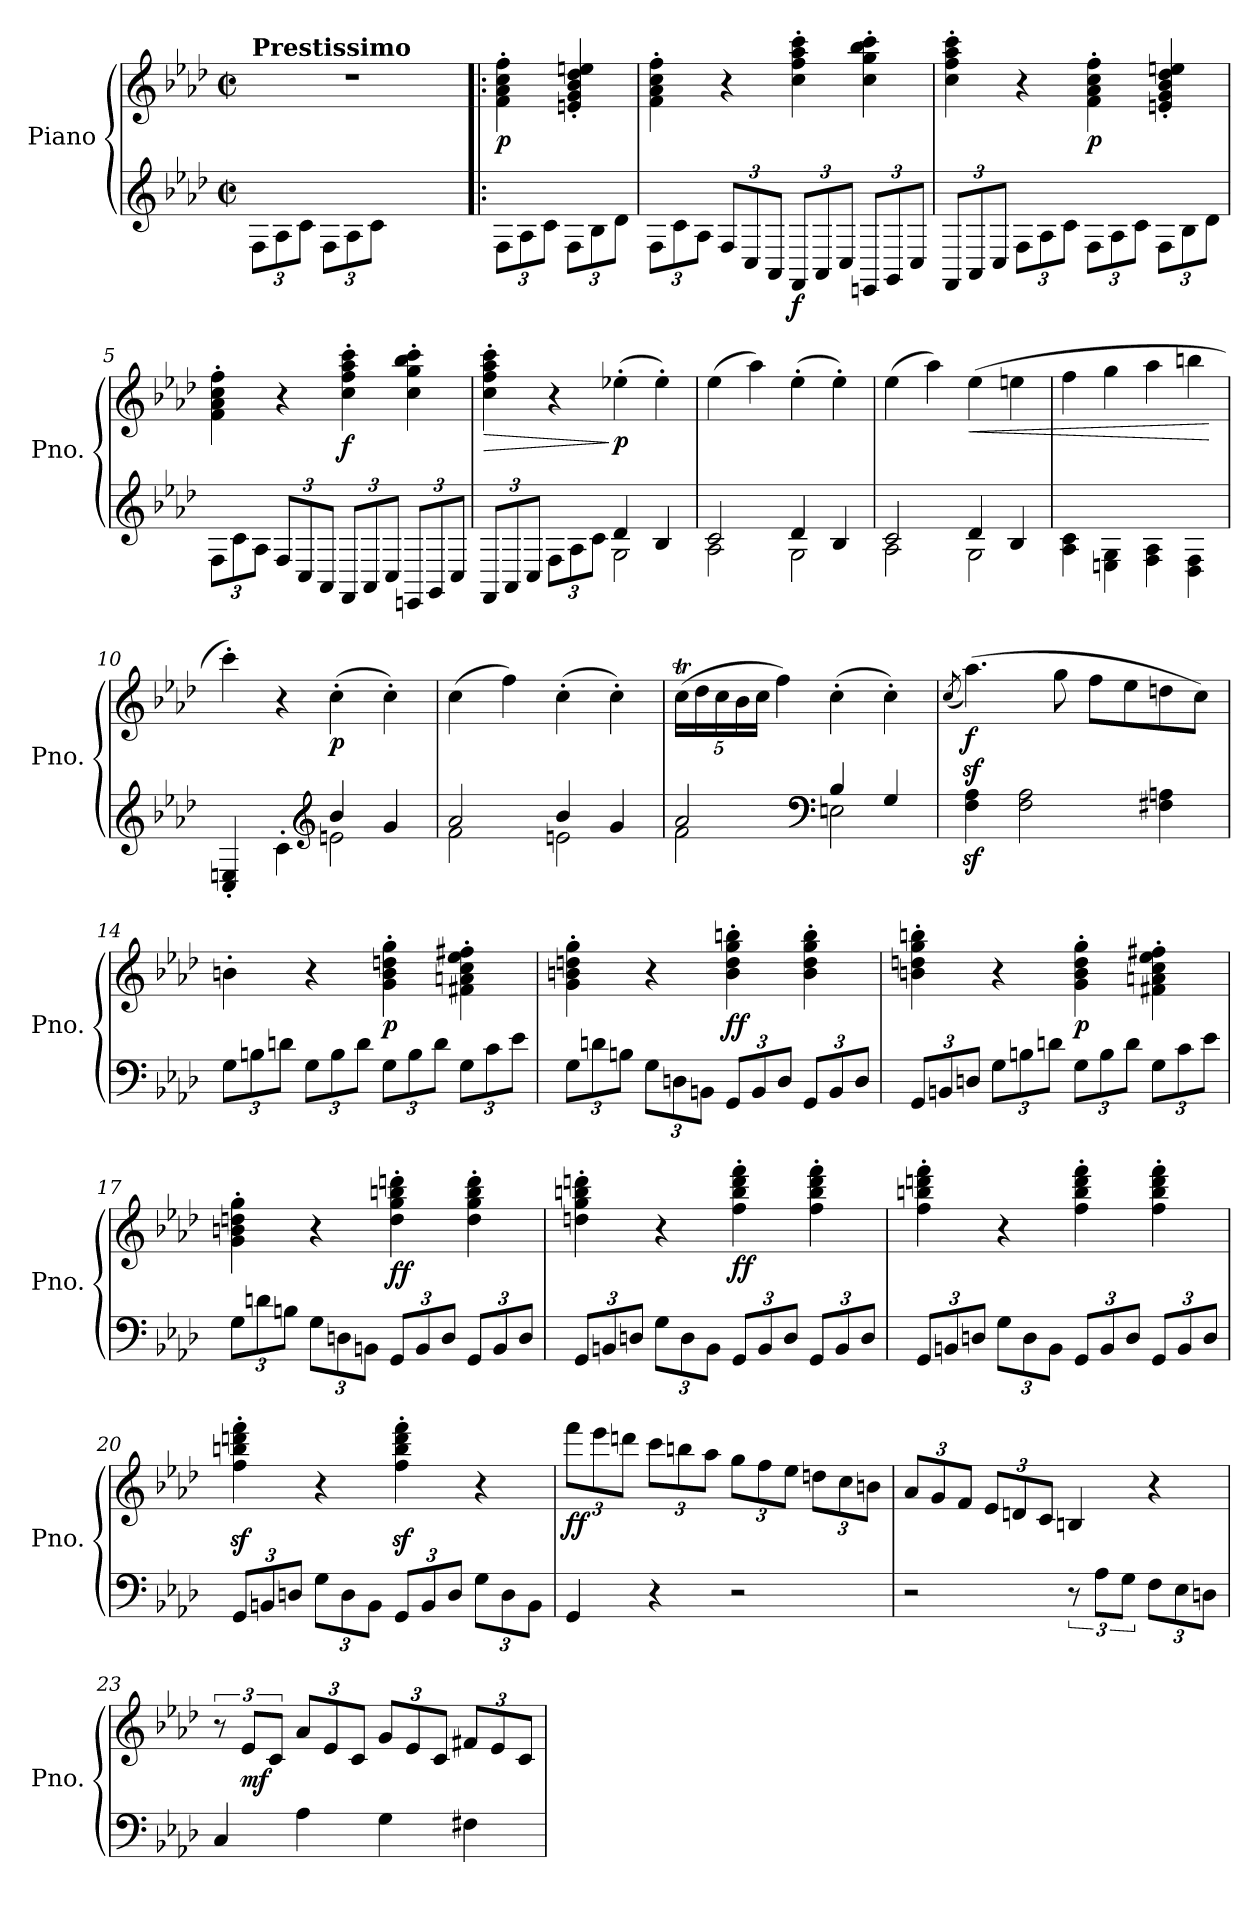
**kern	**kern	**dynam
*part1	*part1	*part1
*staff2	*staff1	*staff1/2
*I"Piano	*	*
*I'Pno.	*	*
*clefG2	*clefG2	*
*k[b-e-a-d-]	*k[b-e-a-d-]	*
*M2/2	*M2/2	*
*met(c|)	*met(c|)	*
*Xbrackettup	*	*
=1	=1	=1
!	!LO:TX:a:B:t=Prestissimo	!
!	!	!LO:DY:b=2
!	!	!LO:DY:n=1:b=2
12F\L	1r	p mf
12A-\	.	.
12c\J	.	.
12F\L	.	.
12A-\	.	.
12c\J	.	.
2ryy	.	.
=2!|:	=2!|:	=2!|:
!	!	!LO:DY:b
12F\L	4f\' 4a-\' 4cc\' 4ff\'	p
12A-\	.	.
12c\J	.	.
12F\L	4en/' 4g/' 4b-/' 4dd-/' 4een/'	.
12B-\	.	.
12d-\J	.	.
=3	=3	=3
12F\L	4f\' 4a-\' 4cc\' 4ff\'	.
12c\	.	.
12A-\J	.	.
12F/L	4r	.
12C/	.	.
12AA-/J	.	.
!	!	!LO:DY:b=2
12FF/L	4cc\' 4ff\' 4aa-\' 4ccc\'	f
12AA-/	.	.
12C/J	.	.
12EEn/L	4cc\' 4gg\' 4bb-\' 4ccc\'	.
12GG/	.	.
12C/J	.	.
!!LO:LB:g=z
=4	=4	=4
12FF/L	4cc\' 4ff\' 4aa-\' 4ccc\'	.
12AA-/	.	.
12C/J	.	.
12F\L	4r	.
12A-\	.	.
12c\J	.	.
!	!	!LO:DY:b
12F\L	4f\' 4a-\' 4cc\' 4ff\'	p
12A-\	.	.
12c\J	.	.
12F\L	4en/' 4g/' 4b-/' 4dd-/' 4een/'	.
12B-\	.	.
12d-\J	.	.
!!LO:LB:g=z
=5	=5	=5
12F\L	4f\' 4a-\' 4cc\' 4ff\'	.
12c\	.	.
12A-\J	.	.
12F/L	4r	.
12C/	.	.
12AA-/J	.	.
!	!	!LO:DY:b
12FF/L	4cc\' 4ff\' 4aa-\' 4ccc\'	f
12AA-/	.	.
12C/J	.	.
12EEn/L	4cc\' 4gg\' 4bb-\' 4ccc\'	.
12GG/	.	.
12C/J	.	.
=6	=6	=6
*^	*	*
!	!	!	!LO:HP:b
12FF/L	2ryy	4cc\' 4ff\' 4aa-\' 4ccc\'	>
12AA-/	.	.	.
12C/J	.	.	.
12F\L	.	4r	.
12A-\	.	.	.
12c\J	.	.	.
!	!	!	!LO:DY:n=1:b
4d-/	2G\	(>4ee-X'\	] p
4B-/	.	4ee-'\)	.
=7	=7	=7	=7
2c/	2A-\	(>4ee-\	.
.	.	4aa-\)	.
4d-/	2G\	(>4ee-'\	.
4B-/	.	4ee-'\)	.
=8	=8	=8	=8
2c/	2A-\	(>4ee-\	.
.	.	4aa-\)	.
!	!	!	!LO:HP:b
4d-/	2G\	(>4ee-\	<
4B-/	.	4een\	.
*v	*v	*	*
=9	=9	=9
4A-\ 4c\	4ff\	.
4En\ 4G\	4gg\	.
4F\ 4A-\	4aa-\	.
4D-\ 4F\	4bbn\	.
.	.	[
!!LO:LB:g=z
=10	=10	=10
*^	*	*
4C/' 4En/'	2ryy	4ccc'\)	.
4c'\	.	4r	.
*clefG2	*	*	*
!	!	!	!LO:DY:b
4b-/	2en\	(>4cc'\	p
4g/	.	4cc'\)	.
!!LO:LB:g=z
=11	=11	=11	=11
2a-/	2f\	(>4cc\	.
.	.	4ff\)	.
4b-/	2en\	(>4cc'\	.
4g/	.	4cc'\)	.
=12	=12	=12	=12
*	*	*Xbrackettup	*
2a-/	2f\	(>20cct\LL	.
.	.	20dd-\	.
.	.	20cc\	.
.	.	20b-\	.
.	.	20cc\JJ	.
.	.	4ff\)	.
*clefF4	*	*	*
4B-/	2En\	(>4cc'\	.
4G/	.	4cc'\)	.
*v	*v	*	*
=13	=13	=13
.	(>8qcc/	.
!	!	!LO:DY:b
4F\z< 4A-\z<	(>4.aa-z<\)	f
2F\ 2A-\	.	.
.	8gg\	.
.	8ff\L	.
.	8ee-\	.
4F#X\ 4An\	8ddn\	.
.	8cc\J)	.
=14	=14	=14
12G\L	4bn'\	.
12Bn\	.	.
12dn\J	.	.
12G\L	4r	.
12B\	.	.
12d\J	.	.
!	!	!LO:DY:b
12G\L	4g\' 4b\' 4ddn\' 4gg\'	p
12B\	.	.
12d\J	.	.
12G\L	4f#X\' 4an\' 4cc\' 4ee-\' 4ff#X\'	.
12c\	.	.
12e-\J	.	.
!!LO:PB:g=z
=15	=15	=15
12G\L	4g\' 4bn\' 4ddn\' 4gg\'	.
12dn\	.	.
12Bn\J	.	.
12G\L	4r	.
12Dn\	.	.
12BBn\J	.	.
!	!	!LO:DY:b
12GG/L	4b\' 4dd\' 4gg\' 4bbn\'	ff
12BB/	.	.
12D/J	.	.
12GG/L	4b\' 4dd\' 4gg\' 4bb\'	.
12BB/	.	.
12D/J	.	.
=16	=16	=16
12GG/L	4bn\' 4ddn\' 4gg\' 4bbn\'	.
12BBn/	.	.
12Dn/J	.	.
12G\L	4r	.
12Bn\	.	.
12dn\J	.	.
!	!	!LO:DY:b
12G\L	4g\' 4b\' 4dd\' 4gg\'	p
12B\	.	.
12d\J	.	.
12G\L	4f#X\' 4an\' 4cc\' 4ee-\' 4ff#X\'	.
12c\	.	.
12e-\J	.	.
=17	=17	=17
12G\L	4g\' 4bn\' 4ddn\' 4gg\'	.
12dn\	.	.
12Bn\J	.	.
12G\L	4r	.
12Dn\	.	.
12BBn\J	.	.
!	!	!LO:DY:b
12GG/L	4dd\' 4gg\' 4bbn\' 4dddn\'	ff
12BB/	.	.
12D/J	.	.
12GG/L	4dd\' 4gg\' 4bb\' 4ddd\'	.
12BB/	.	.
12D/J	.	.
!!LO:LB:g=z
=18	=18	=18
12GG/L	4ddn\' 4gg\' 4bbn\' 4dddn\'	.
12BBn/	.	.
12Dn/J	.	.
12G\L	4r	.
12D\	.	.
12BB\J	.	.
!	!	!LO:DY:b
12GG/L	4ff\' 4bb\' 4ddd\' 4fff\'	ff
12BB/	.	.
12D/J	.	.
12GG/L	4ff\' 4bb\' 4ddd\' 4fff\'	.
12BB/	.	.
12D/J	.	.
=19	=19	=19
12GG/L	4ff\' 4bbn\' 4dddn\' 4fff\'	.
12BBn/	.	.
12Dn/J	.	.
12G\L	4r	.
12D\	.	.
12BB\J	.	.
12GG/L	4ff\' 4bb\' 4ddd\' 4fff\'	.
12BB/	.	.
12D/J	.	.
12GG/L	4ff\' 4bb\' 4ddd\' 4fff\'	.
12BB/	.	.
12D/J	.	.
=20	=20	=20
12GG/L	4ff\z<' 4bbn\z<' 4dddn\z<' 4fff\z<'	.
12BBn/	.	.
12Dn/J	.	.
12G\L	4r	.
12D\	.	.
12BB\J	.	.
12GG/L	4ff\z<' 4bb\z<' 4ddd\z<' 4fff\z<'	.
12BB/	.	.
12D/J	.	.
12G\L	4r	.
12D\	.	.
12BB\J	.	.
!!LO:PB:g=z
=21	=21	=21
!	!	!LO:DY:b
4GG/	12fff\L	ff
.	12eee-\	.
.	12dddn\J	.
4r	12ccc\L	.
.	12bbn\	.
.	12aa-\J	.
2r	12gg\L	.
.	12ff\	.
.	12ee-\J	.
.	12ddn\L	.
.	12cc\	.
.	12bn\J	.
=22	=22	=22
2r	12a-/L	.
.	12g/	.
.	12f/J	.
.	12e-/L	.
.	12dn/	.
.	12c/J	.
*brackettup	*	*
12r	4Bn/	.
12A-\L	.	.
12G\J	.	.
*Xbrackettup	*	*
12F\L	4r	.
12E-\	.	.
12Dn\J	.	.
=23	=23	=23
*	*brackettup	*
4C/	12r	.
!	!	!LO:DY:b
.	12e-/L	mf
.	12c/J	.
*	*Xbrackettup	*
4A-\	12a-/L	.
.	12e-/	.
.	12c/J	.
4G\	12g/L	.
.	12e-/	.
.	12c/J	.
4F#X\	12f#X/L	.
.	12e-/	.
.	12c/J	.
=	=	=
*-	*-	*-
